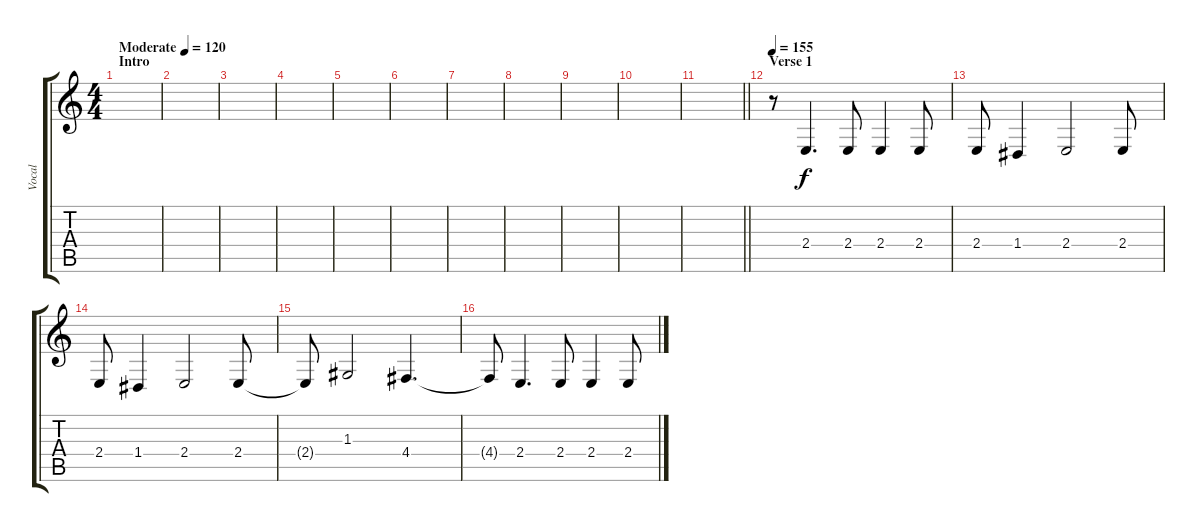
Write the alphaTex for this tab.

\track ("Vocal" "Vocal") {instrument oboe}
\staff {score tabs}
\tuning (E4 B3 G3 D3 A2 E2) {hide}
\ts (4 4)
\section ("" "Intro")
\tempo (120 "Moderate")
\clef g2
\ks c
|
|
|
|
|
|
|
|
|
|
\barLineRight lightlight
|
\section ("" "Verse 1")
\tempo 155
r.8 2.4.4{d} 2.4.8 2.4.4 2.4.8 |
2.4.8 1.4.4 2.4.2 2.4.8 |
2.4.8 1.4.4 2.4.2 2.4.8 |
2.4{t}.8 1.3.2 4.4.4{d} |
4.4{t}.8 2.4.4{d} 2.4.8 2.4.4 2.4.8
